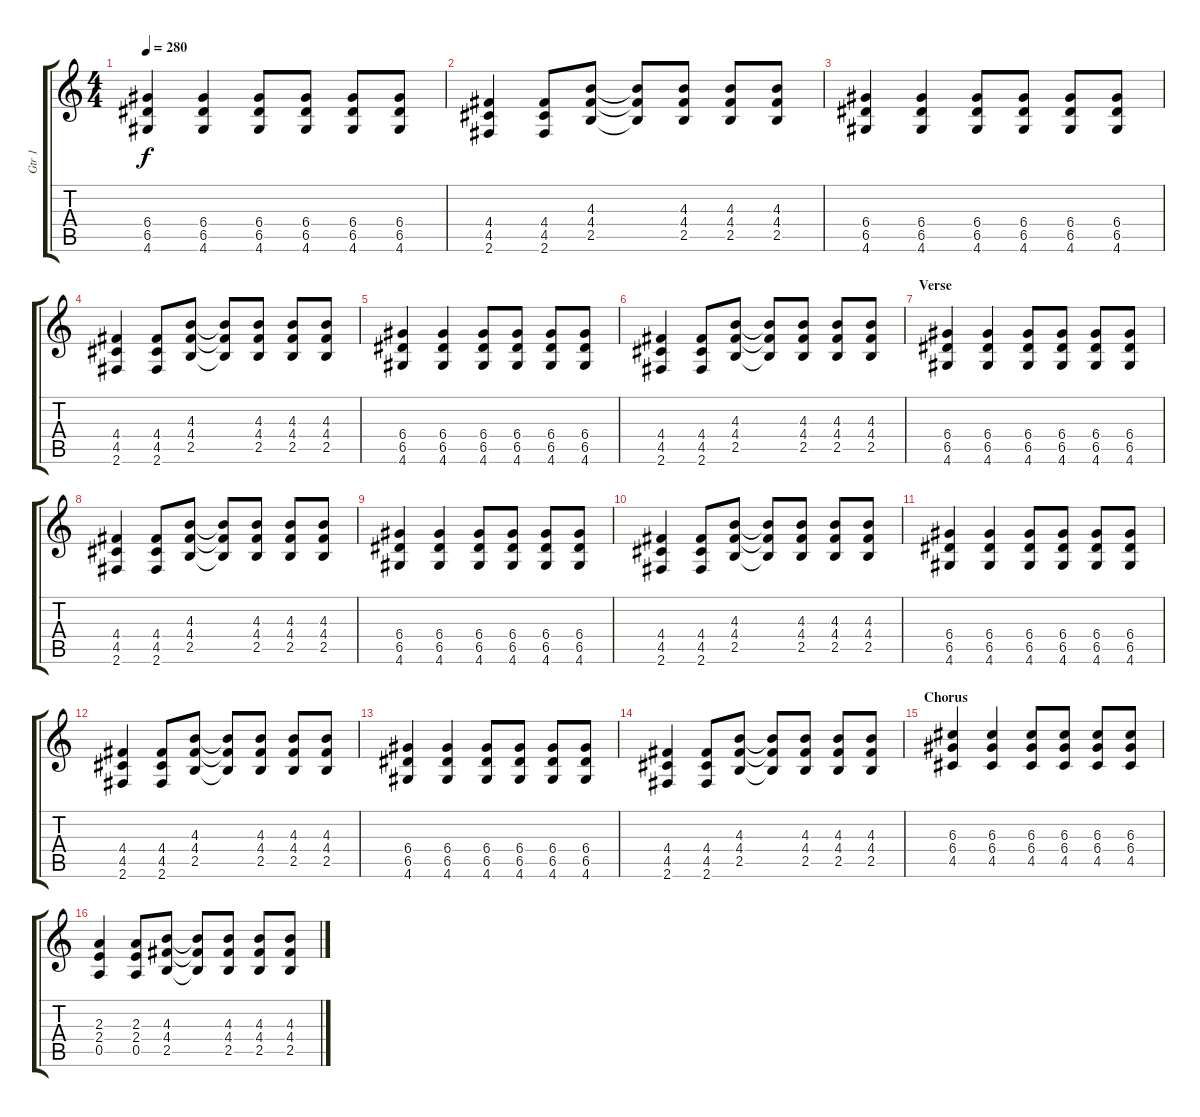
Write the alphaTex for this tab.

\track ("Gtr 1" "Gtr 1") {instrument distortionguitar}
\staff {score tabs}
\tuning (E4 B3 G3 D3 A2 E2) {hide}
\ts (4 4)
\tempo 280
\clef g2
\ks c
(6.4 6.5 4.6).4{dy f} (6.4 6.5 4.6).4 (6.4 6.5 4.6).8 (6.4 6.5 4.6).8 (6.4 6.5 4.6).8 (6.4 6.5 4.6).8 |
(4.4 4.5 2.6).4 (4.4 4.5 2.6).8 (4.3 4.4 2.5).8 (4.3{t} 4.4{t} 2.5{t}).8 (4.3 4.4 2.5).8 (4.3 4.4 2.5).8 (4.3 4.4 2.5).8 |
(6.4 6.5 4.6).4 (6.4 6.5 4.6).4 (6.4 6.5 4.6).8 (6.4 6.5 4.6).8 (6.4 6.5 4.6).8 (6.4 6.5 4.6).8 |
(4.4 4.5 2.6).4 (4.4 4.5 2.6).8 (4.3 4.4 2.5).8 (4.3{t} 4.4{t} 2.5{t}).8 (4.3 4.4 2.5).8 (4.3 4.4 2.5).8 (4.3 4.4 2.5).8 |
(6.4 6.5 4.6).4 (6.4 6.5 4.6).4 (6.4 6.5 4.6).8 (6.4 6.5 4.6).8 (6.4 6.5 4.6).8 (6.4 6.5 4.6).8 |
(4.4 4.5 2.6).4 (4.4 4.5 2.6).8 (4.3 4.4 2.5).8 (4.3{t} 4.4{t} 2.5{t}).8 (4.3 4.4 2.5).8 (4.3 4.4 2.5).8 (4.3 4.4 2.5).8 |
\section ("" "Verse")
(6.4 6.5 4.6).4 (6.4 6.5 4.6).4 (6.4 6.5 4.6).8 (6.4 6.5 4.6).8 (6.4 6.5 4.6).8 (6.4 6.5 4.6).8 |
(4.4 4.5 2.6).4 (4.4 4.5 2.6).8 (4.3 4.4 2.5).8 (4.3{t} 4.4{t} 2.5{t}).8 (4.3 4.4 2.5).8 (4.3 4.4 2.5).8 (4.3 4.4 2.5).8 |
(6.4 6.5 4.6).4 (6.4 6.5 4.6).4 (6.4 6.5 4.6).8 (6.4 6.5 4.6).8 (6.4 6.5 4.6).8 (6.4 6.5 4.6).8 |
(4.4 4.5 2.6).4 (4.4 4.5 2.6).8 (4.3 4.4 2.5).8 (4.3{t} 4.4{t} 2.5{t}).8 (4.3 4.4 2.5).8 (4.3 4.4 2.5).8 (4.3 4.4 2.5).8 |
(6.4 6.5 4.6).4 (6.4 6.5 4.6).4 (6.4 6.5 4.6).8 (6.4 6.5 4.6).8 (6.4 6.5 4.6).8 (6.4 6.5 4.6).8 |
(4.4 4.5 2.6).4 (4.4 4.5 2.6).8 (4.3 4.4 2.5).8 (4.3{t} 4.4{t} 2.5{t}).8 (4.3 4.4 2.5).8 (4.3 4.4 2.5).8 (4.3 4.4 2.5).8 |
(6.4 6.5 4.6).4 (6.4 6.5 4.6).4 (6.4 6.5 4.6).8 (6.4 6.5 4.6).8 (6.4 6.5 4.6).8 (6.4 6.5 4.6).8 |
(4.4 4.5 2.6).4 (4.4 4.5 2.6).8 (4.3 4.4 2.5).8 (4.3{t} 4.4{t} 2.5{t}).8 (4.3 4.4 2.5).8 (4.3 4.4 2.5).8 (4.3 4.4 2.5).8 |
\section ("" "Chorus")
(6.3 6.4 4.5).4 (6.3 6.4 4.5).4 (6.3 6.4 4.5).8 (6.3 6.4 4.5).8 (6.3 6.4 4.5).8 (6.3 6.4 4.5).8 |
(2.3 2.4 0.5).4 (2.3 2.4 0.5).8 (4.3 4.4 2.5).8 (4.3{t} 4.4{t} 2.5{t}).8 (4.3 4.4 2.5).8 (4.3 4.4 2.5).8 (4.3 4.4 2.5).8
